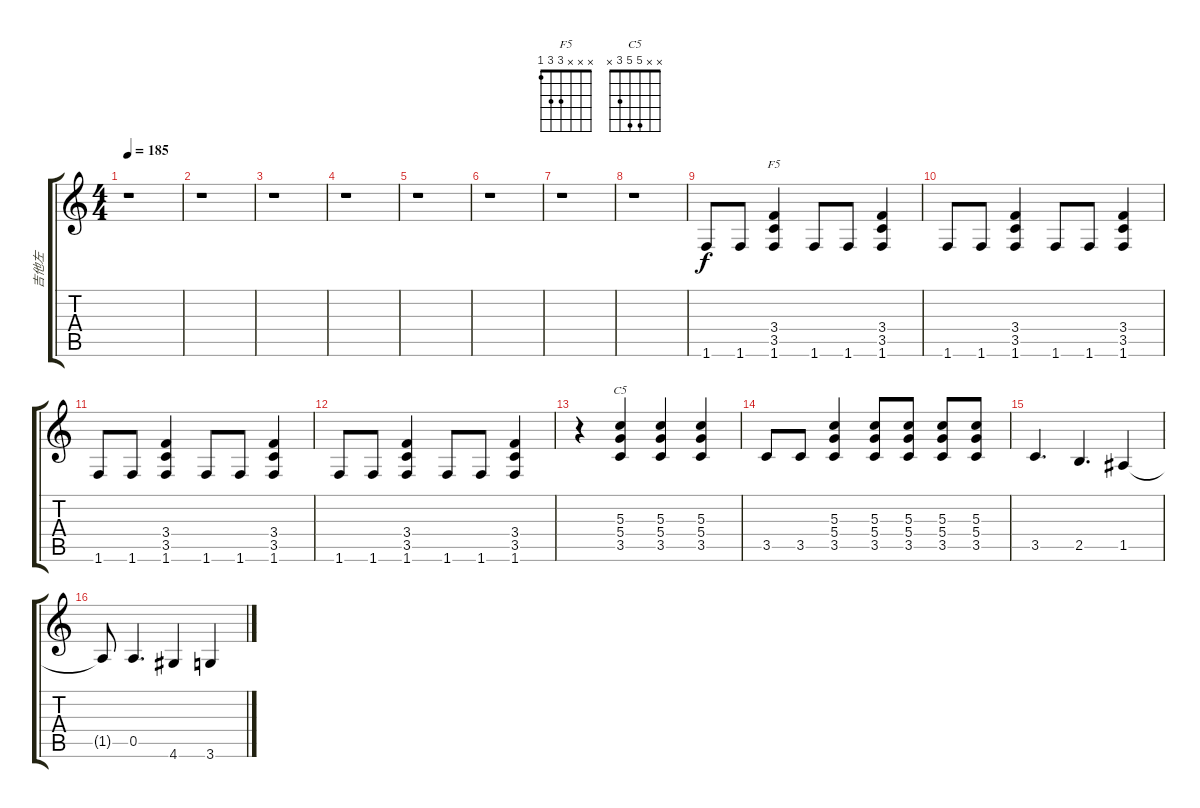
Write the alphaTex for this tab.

\track ("吉他左" "吉他左") {instrument distortionguitar}
\staff {score tabs}
\tuning (E4 B3 G3 D3 A2 E2) {hide}
\chord ("F5" x x x 3 3 1)
\chord ("C5" x x 5 5 3 x)
\ts (4 4)
\tempo 185
\clef g2
\ks c
r.1{dy f} |
r.1 |
r.1 |
r.1 |
r.1 |
r.1 |
r.1 |
r.1 |
1.6.8 1.6.8 (3.4 3.5 1.6).4{ch "F5"} 1.6.8 1.6.8 (3.4 3.5 1.6).4 |
1.6.8 1.6.8 (3.4 3.5 1.6).4 1.6.8 1.6.8 (3.4 3.5 1.6).4 |
1.6.8 1.6.8 (3.4 3.5 1.6).4 1.6.8 1.6.8 (3.4 3.5 1.6).4 |
1.6.8 1.6.8 (3.4 3.5 1.6).4 1.6.8 1.6.8 (3.4 3.5 1.6).4 |
r.4 (5.3 5.4 3.5).4{ch "C5"} (5.3 5.4 3.5).4 (5.3 5.4 3.5).4 |
3.5.8 3.5.8 (5.3 5.4 3.5).4 (5.3 5.4 3.5).8 (5.3 5.4 3.5).8 (5.3 5.4 3.5).8 (5.3 5.4 3.5).8 |
3.5.4{d} 2.5.4{d} 1.5.4 |
1.5{t}.8 0.5.4{d} 4.6.4 3.6.4
